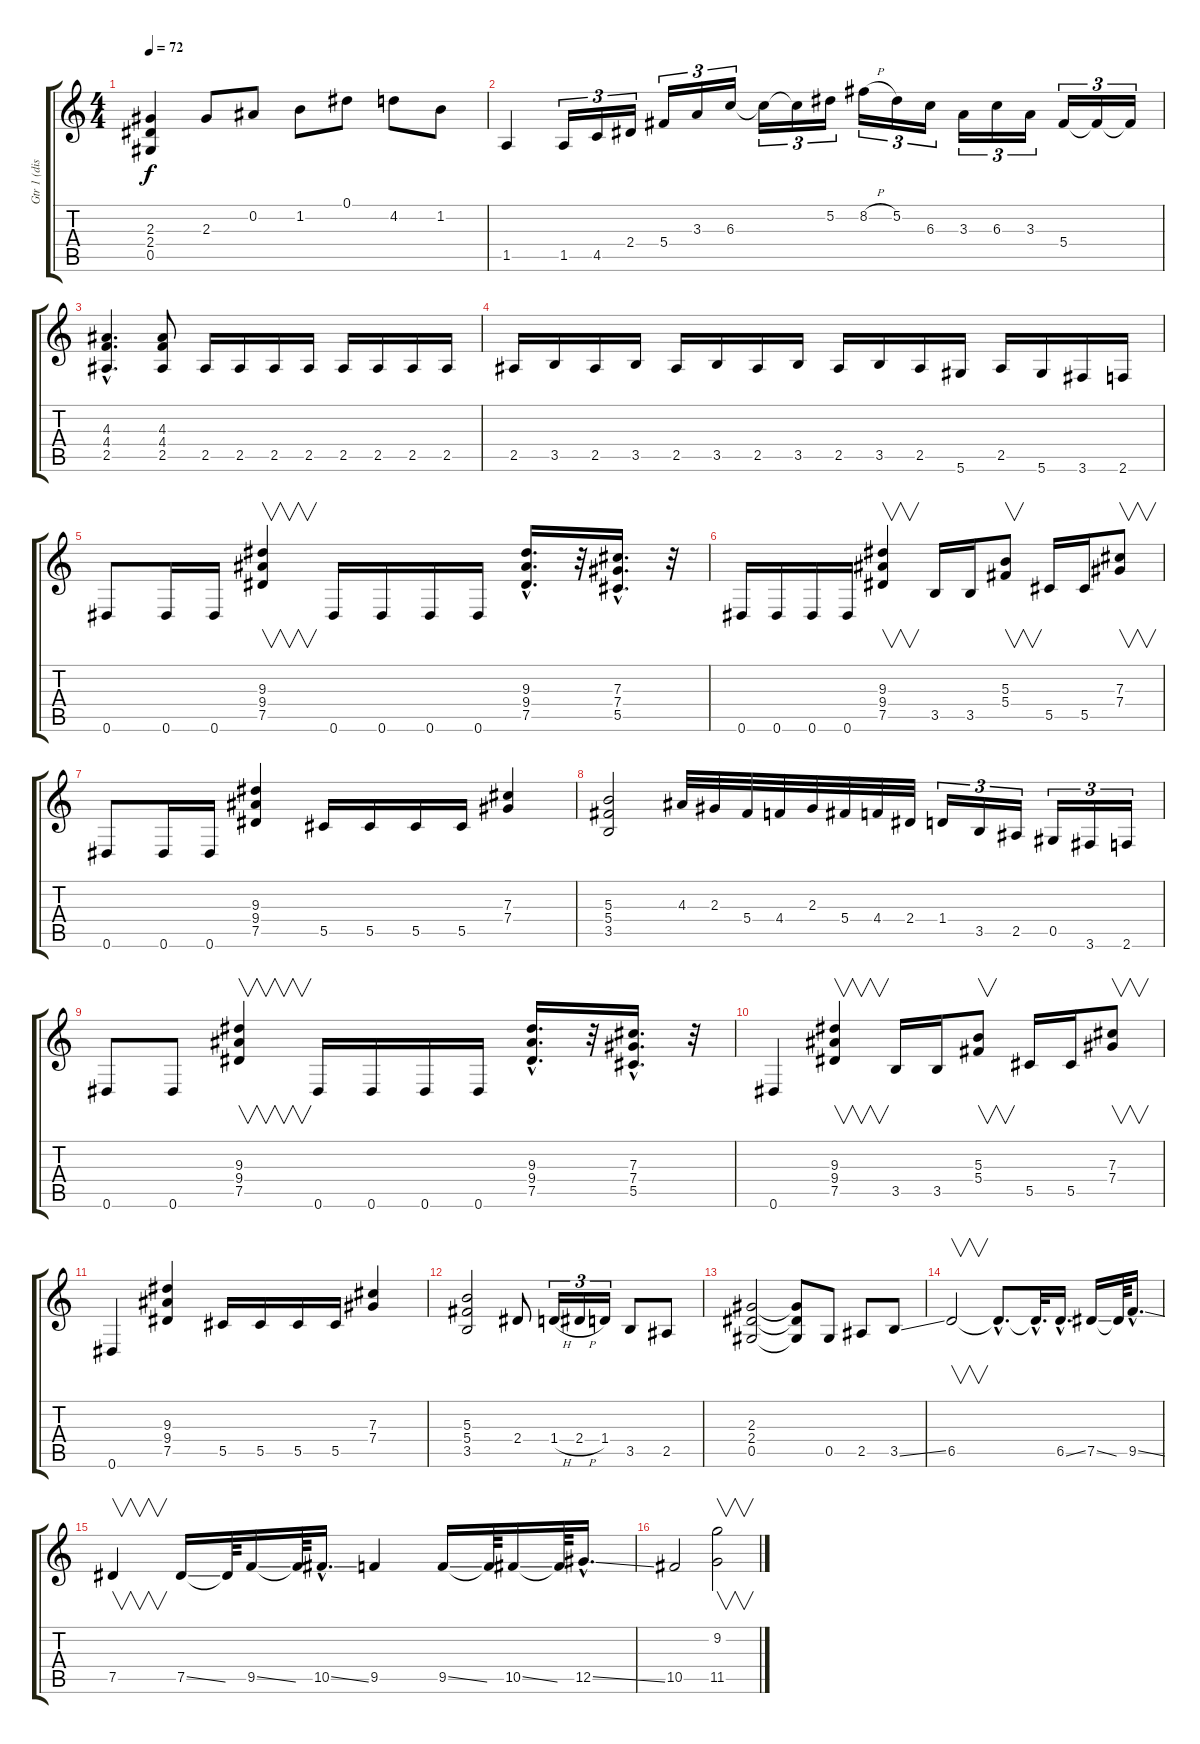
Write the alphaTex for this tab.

\track ("Gtr 1 (disto)" "Gtr 1 (dis") {instrument distortionguitar}
\staff {score tabs}
\tuning (Eb4 Bb3 Gb3 Db3 Ab2 Eb2) {hide}
\ts (4 4)
\tempo 72
\clef g2
\ks c
(2.3 2.4 0.5).4{dy f} 2.3.8 0.2.8 1.2.8 0.1.8 4.2.8 1.2.8 |
1.5.4 1.5.16{tu (3 2)} 4.5.16{tu (3 2)} 2.4.16{tu (3 2)} 5.4.16{tu (3 2)} 3.3.16{tu (3 2)} 6.3.16{tu (3 2)} 6.3{t}.16{tu (3 2)} 6.3{t}.16{tu (3 2)} 5.2.16{tu (3 2)} 8.2{h}.16{tu (3 2)} 5.2.16{tu (3 2)} 6.3.16{tu (3 2)} 3.3.16{tu (3 2)} 6.3.16{tu (3 2)} 3.3.16{tu (3 2)} 5.4.16{tu (3 2)} 5.4{t}.16{tu (3 2)} 5.4{t}.16{tu (3 2)} |
(4.3{hac} 4.4{hac} 2.5{hac}).4{d} (4.3 4.4 2.5).8 2.5.16 2.5.16 2.5.16 2.5.16 2.5.16 2.5.16 2.5.16 2.5.16 |
2.5.16 3.5.16 2.5.16 3.5.16 2.5.16 3.5.16 2.5.16 3.5.16 2.5.16 3.5.16 2.5.16 5.6.16 2.5.16 5.6.16 3.6.16 2.6.16 |
0.6.8 0.6.16 0.6.16 (9.3 9.4 7.5).4{v} 0.6.16 0.6.16 0.6.16 0.6.16 (9.3{hac} 9.4{hac} 7.5{hac}).16{d} r.32 (7.3{hac} 7.4{hac} 5.5{hac}).16{d} r.32 |
0.6.16 0.6.16 0.6.16 0.6.16 (9.3 9.4 7.5).4{v} 3.5.16 3.5.16 (5.3 5.4).8{v} 5.5.16 5.5.16 (7.3 7.4).8{v} |
0.6.8 0.6.16 0.6.16 (9.3 9.4 7.5).4 5.5.16 5.5.16 5.5.16 5.5.16 (7.3 7.4).4 |
(5.3 5.4 3.5).2 4.3.32 2.3.32 5.4.32 4.4.32 2.3.32 5.4.32 4.4.32 2.4.32 1.4.16{tu (3 2)} 3.5.16{tu (3 2)} 2.5.16{tu (3 2)} 0.5.16{tu (3 2)} 3.6.16{tu (3 2)} 2.6.16{tu (3 2)} |
0.6.8 0.6.8 (9.3 9.4 7.5).4{v} 0.6.16 0.6.16 0.6.16 0.6.16 (9.3{hac} 9.4{hac} 7.5{hac}).16{d} r.32 (7.3{hac} 7.4{hac} 5.5{hac}).16{d} r.32 |
0.6.4 (9.3 9.4 7.5).4{v} 3.5.16 3.5.16 (5.3 5.4).8{v} 5.5.16 5.5.16 (7.3 7.4).8{v} |
0.6.4 (9.3 9.4 7.5).4 5.5.16 5.5.16 5.5.16 5.5.16 (7.3 7.4).4 |
(5.3 5.4 3.5).2 2.4.8 1.4{h}.16{tu (3 2)} 2.4{h}.16{tu (3 2)} 1.4.16{tu (3 2)} 3.5.8 2.5.8 |
(2.3 2.4 0.5).2 (2.3{t} 2.4{t} 0.5{t}).8 0.5.8 2.5.8 3.5{ss}.8 |
6.5.2{v} 6.5{hac t}.8{d} 6.5{hac t}.32{d} 6.5{ss hac}.16{d} 7.5{ss}.16 7.5{t}.64 9.5{ss hac}.16{d} |
7.5.4{v} 7.5{ss}.16 7.5{t}.64 9.5{ss}.16 9.5{t}.64 10.5{ss hac}.16{d} 9.5.4 9.5{ss}.16 9.5{t}.64 10.5{ss}.16 10.5{t}.64 12.5{ss hac}.16{d} |
10.5.2 (9.2 11.5).2{v}
